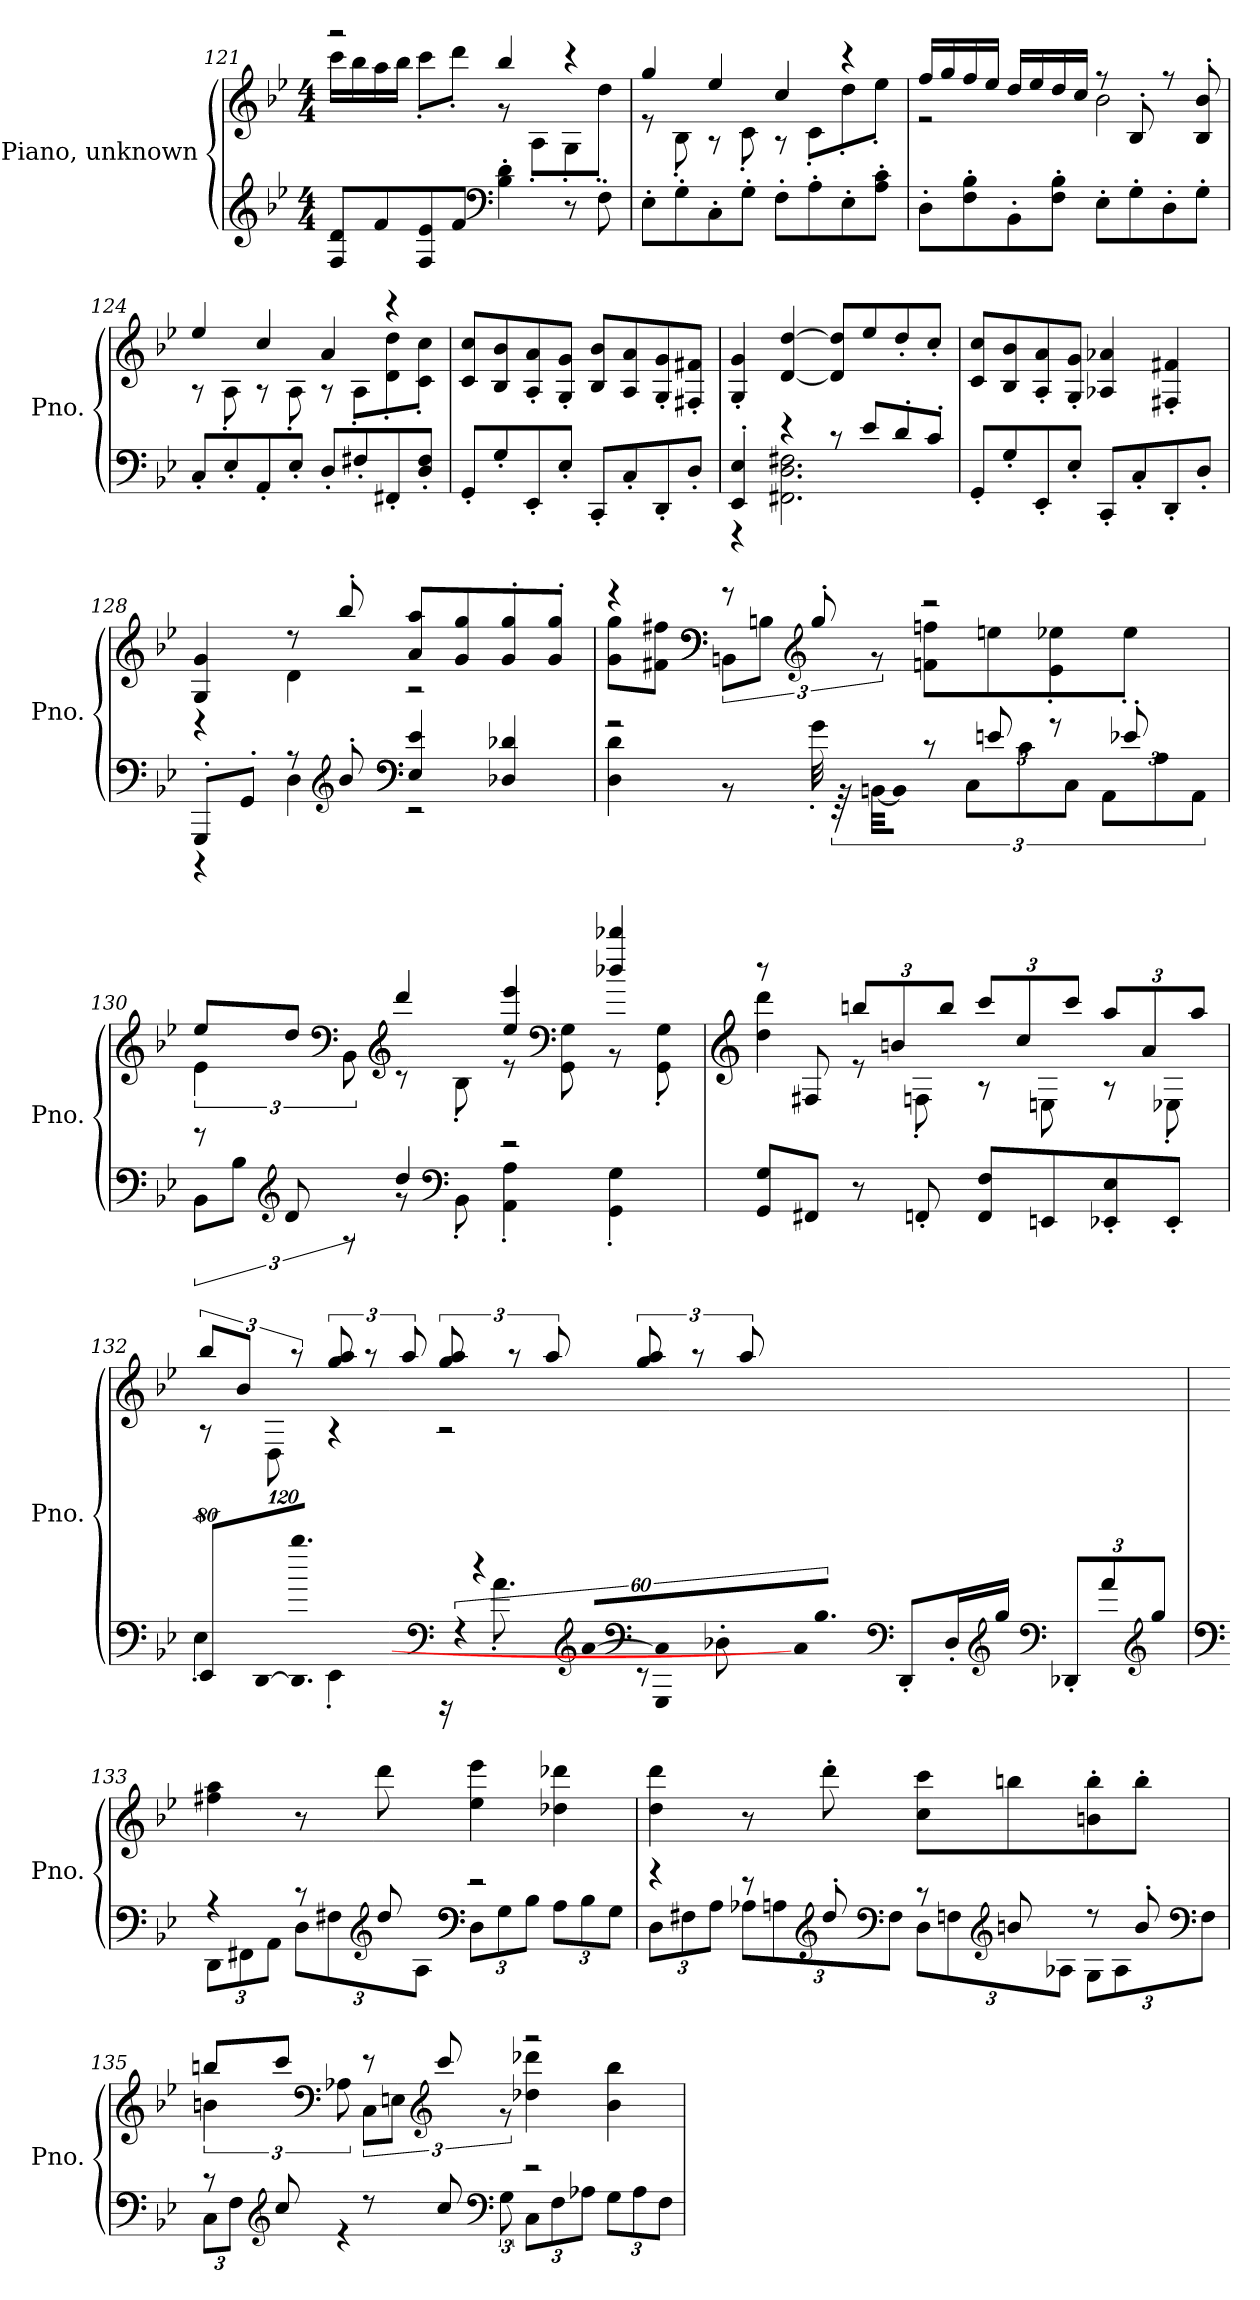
**kern	**kern
*part1	*part1
*staff2	*staff1
*I"Piano, unknown	*
*I'Pno.	*
!!LO:LB:g=z
*clefG2	*clefG2
*k[b-e-]	*k[b-e-]
*M4/4	*M4/4
=121	=121
*	*^
8F/ 8d/L	2r	16ccc\LL
.	.	16bb-\
8f/	.	16aa\
.	.	16bb-\JJ
8F/ 8e-/	.	8ccc'\L
8f/J	.	8ddd'\J
*clefF4	*	*
4B-\' 4d\'	4bb-/	8r
.	.	8A'\L
8r	4r	8G'\
8F'\	.	8dd'\J
=122	=122	=122
8E-'\L	4gg/	8r
8G'\	.	8B-'\
8C'\	4ee-/	8r
8G'\J	.	8c'\
8F'\L	4cc/	8r
8A'\	.	8c'\L
8E-'\	4r	8dd'\
8A\' 8c\'J	.	8ee-'\J
=123	=123	=123
8D'\L	16ff/LL	2r
.	16gg/	.
8F\' 8B-\'	16ff/	.
.	16ee-/JJ	.
8BB-'\	16dd/LL	.
.	16ee-/	.
8F\' 8B-\'J	16dd/	.
.	16cc/JJ	.
8E-'\L	8r	2b-\
8G'\	8B-'/	.
8D'\	8r	.
8G'\J	8B-/' 8b-/'	.
!!LO:LB:g=z	!!
=124	=124	=124
8C'/L	4ee-/	8r
8E-'/	.	8A'\
8AA'/	4cc/	8r
8E-'/J	.	8A'\
8D'/L	4a/	8r
8F#X'/	.	8A'\L
8FF#X'/	4r	8d\' 8dd\'
8D/' 8F#/'J	.	8c\' 8cc\'J
*	*v	*v
=125	=125
8GG'/L	8c/ 8cc/L
8G'/	8B-/ 8b-/
8EE-'/	8A/' 8a/'
8E-'/J	8G/' 8g/'J
8CC'/L	8B-/ 8b-/L
8C'/	8A/ 8a/
8DD'/	8G/' 8g/'
8D'/J	8F#X/' 8f#X/'J
=126	=126
*^	*
4EE-/' 4E-/'	4r	4G/' 4g/'
4r	2.FF#X\ 2.D\ 2.F#X\	[4d/ [4dd/
8r	.	8d/] 8dd/]L
8e-/L	.	8ee-/
8d'/	.	8dd'/
8c'/J	.	8cc'/J
*v	*v	*
=127	=127
8GG'/L	8c/ 8cc/L
8G'/	8B-/ 8b-/
8EE-'/	8A/' 8a/'
8E-'/J	8G/' 8g/'J
8CC'/L	4A-X/ 4a-X/
8C'/	.
8DD'/	4F#X/' 4f#X/'
8D'/J	.
!!LO:LB:g=z
=128	=128
*^	*^
8GGG'/L	4r	4G/ 4g/	4r
8GG'/J	.	.	.
8r	4D\	8r	4d\
*clefG2	*	*	*
8b-'/	.	8bb-'/	.
*clefF4	*	*	*
4E-/ 4e-/	2r	8a/ 8aa/L	2r
.	.	8g/ 8gg/	.
4D-X/ 4d-X/	.	8g/' 8gg/'	.
.	.	8g/' 8gg/'J	.
=129	=129	=129	=129
2r	4D\ 4d\	4r	8g\ 8gg\L
.	.	.	8f#X\ 8ff#X\J
*	*	*clefF4	*
.	8r	8r	12BBn\L
.	.	.	12Bn\J
*	*	*clefG2	*
.	32g'\	8gg'/	.
.	96r	.	.
.	[48BBn\KLL	.	12r
.	16BB\JJ]	.	.
*	*Xbrackettup	*	*
8r	12C\L	2r	8fn\ 8ffn\L
.	12c\	.	.
8en/	.	.	8een\
.	12C\J	.	.
8r	12AA\L	.	8e-\' 8ee-X\'
.	12A\	.	.
8e-X'/	.	.	8ee-'\J
.	12AA\J	.	.
!!LO:LB:g=z	!!
=130	=130	=130	=130
*	*brackettup	*	*
8r	12BB-\L	8ee-/L	6e-\
.	12B-\J	.	.
*clefG2	*	*	*
8d/	.	8dd/J	.
*	*	*clefF4	*
.	12r	.	12BB-\
*	*	*clefG2	*
4dd/	8r	4ddd/	8r
*clefF4	*	*	*
.	8BB-'\	.	8B-'\
2r	4AA\' 4A\'	4ee-/ 4eee-/	8r
*	*	*clefF4	*
.	.	.	8GG\ 8G\
.	4GG\' 4G\'	4dd-X/ 4ddd-X/	8r
.	.	.	8GG\' 8G\'
*v	*v	*	*
=131	=131	=131
*	*clefG2	*
8GG/ 8G/L	8r	4dd\ 4ddd\
8FF#X/J	8F#X/	.
*	*Xbrackettup	*
8r	12bbn/L	8r
.	12bn/	.
8FFn'/	.	8Fn'\
.	12bb/J	.
8FF/ 8F/L	12ccc/L	8r
.	12cc/	.
8EEn/	.	8En\
.	12ccc/J	.
8EE-X/' 8E-/'	12aa/L	8r
.	12a/	.
8EE-'/J	.	8E-X'\
.	12aa/J	.
!!LO:LB:g=z	!!
=132	=132	=132
!LO:N:vis=8	!	!
*^	*	*
*	*	*brackettup	*
640%71EE-/L	4E-'\	12bb-/L	8r
.	.	12b-/J	.
!LO:N:vis=16	!	!	!
[1920%107DD/L	.	.	.
.	.	.	8D\
18.DD/] 18.bb-/JJ	.	12r	.
!LO:N:vis=32	!	!	!
1920%53r	4EE-'\	12gg/ 12aa/	4r
!LO:N:vis=16	!	!	!
1920%107r	.	.	.
*clefG2	*	*	*
!LO:N:vis=32	!	!	!
[1920%53a/LLL	.	12r	.
!LO:N:vis=32	!	!	!
1920%53E-/ 1920%53a/_	.	.	.
1920ryy	.	.	.
!LO:N:vis=32	!	!	!
1920%53a/J]	.	.	.
18.gg/JJ	.	12aa/	.
*clefF4	*	*	*
8DD'/L	16r	12gg/ 12aa/	2r
.	8.a'\	.	.
.	.	12r	.
16D'/L	.	.	.
.	.	12aa/	.
*clefG2	*	*	*
16gg/JJ	.	.	.
*clefF4	*	*	*
*Xbrackettup	*	*	*
12DD-X'/L	8r	12gg/ 12aa/	.
12a/	.	12r	.
.	8D-X'\	.	.
*clefG2	*	*	*
12gg/J	.	12aa/	.
*	*	*v	*v
!!LO:PB:g=z
=133	=133	=133
*clefF4	*	*
4r	12DD\L	4ff#X\ 4aa\
.	12FF#X\	.
.	12AA\J	.
8r	12D\L	8r
.	12F#X\	.
*clefG2	*	*
8dd/	.	8ddd\
.	12A\J	.
*clefF4	*	*
2r	12D\L	4ee-\ 4eee-\
.	12G\	.
.	12B-\J	.
.	12A\L	4dd-X\ 4ddd-X\
.	12B-\	.
.	12G\J	.
!!LO:LB:g=z
=134	=134	=134
4r	12D\L	4dd\ 4ddd\
.	12F#X\	.
.	12A\J	.
8r	12A-X\L	8r
.	12An\	.
*clefG2	*	*
8dd'/	.	8ddd'\
*clefF4	*	*
.	12F#\J	.
8r	12D\L	8cc\ 8ccc\L
.	12Fn\	.
*clefG2	*	*
8bn/	.	8bbn\
.	12A-X\J	.
8r	12G\L	8bn\' 8bb\'
.	12A-\	.
8b'/	.	8bb'\J
*clefF4	*	*
.	12F\J	.
!!LO:LB:g=z
=135	=135	=135
*	*brackettup	*
*	*	*^
8r	12C\L	8bbn/L	6bn\
.	12F\J	.	.
*clefG2	*	*	*
8cc/	.	8ccc/J	.
*	*	*clefF4	*
.	4r	.	12A-X\
8r	.	8r	12C\L
.	.	.	12En\J
*	*	*clefG2	*
8cc/	.	8ccc/	.
*clefF4	*	*	*
.	12G\	.	12r
*	*Xbrackettup	*	*
2r	12C\L	2r	4dd-X\ 4ddd-X\
.	12F\	.	.
.	12A-X\J	.	.
.	12G\L	.	4b\ 4bb\
.	12A-\	.	.
.	12F\J	.	.
*v	*v	*	*
*	*v	*v
=	=
*-	*-
